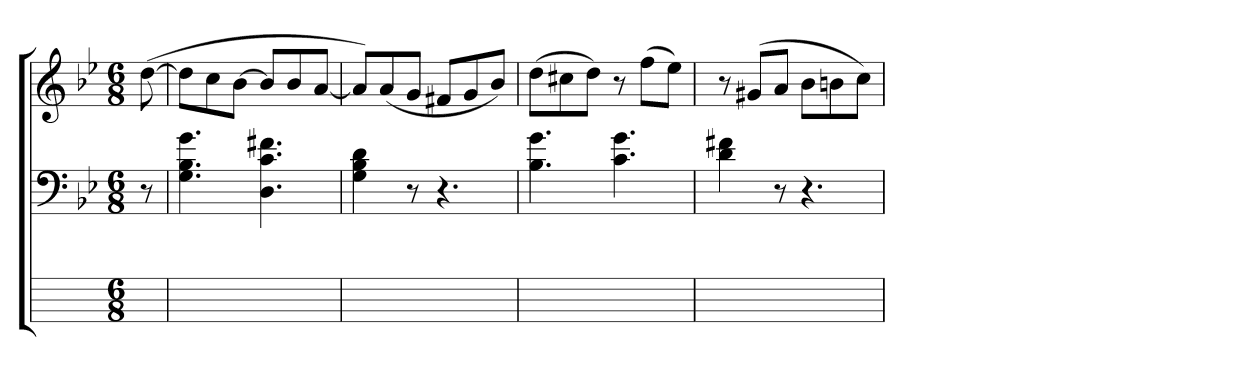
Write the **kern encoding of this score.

**kern	**kern	**kern
*part3	*part2	*part1
*staff3	*staff2	*staff1
*	*clefF4	*clefG2
*	*k[b-e-]	*k[b-e-]
*	*g:	*g:
*M6/8	*M6/8	*M6/8
=	=	=
8ryy	8r	([8dd
=	=	=
2.ryy	4.G 4.B- 4.g	8ddL]
.	.	8cc
.	.	[8b-J
.	4.D 4.c 4.f#X	8b-L]
.	.	8b-
.	.	[8aJ
=	=	=
2.ryy	4G 4B- 4d	8aL])
.	.	(8a
.	8r	8gJ
.	4.r	8f#XL
.	.	8g
.	.	8b-J)
=	=	=
2.ryy	4.B- 4.g	(8ddL
.	.	8cc#X
.	.	8ddJ)
.	4.c 4.g	8r
.	.	(8ffL
.	.	8ee-J)
=	=	=
2.ryy	4d 4f#X	8r
.	.	(8g#XL
.	8r	8aJ
.	4.r	8b-L
.	.	8bn
.	.	8ccJ)
=	=	=
*-	*-	*-
